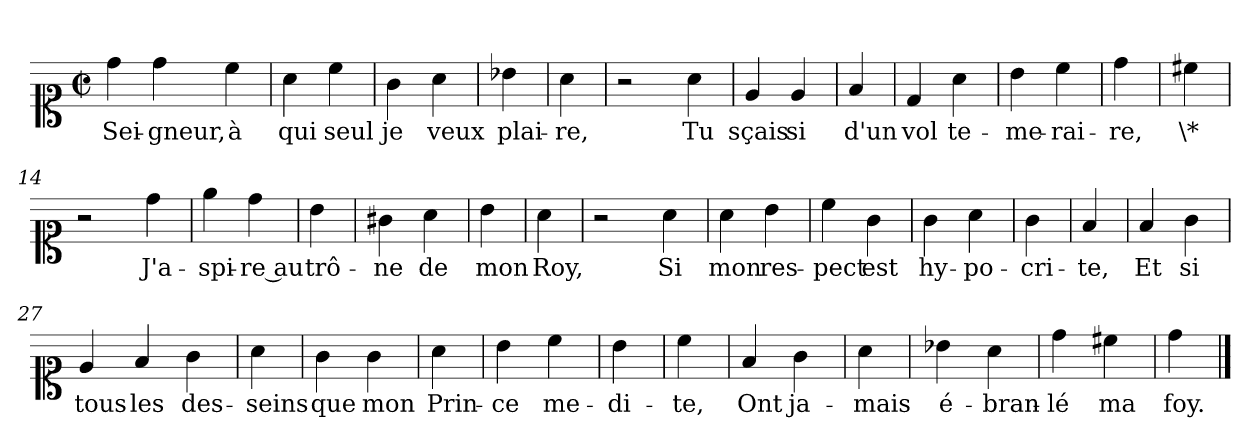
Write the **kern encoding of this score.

**kern	**text
*part1	*part1
*staff1	*staff1
*clefC1	*
*k[]	*
*C:	*
*M2/2	*
*met(c|)	*
=1	=1
4dd	Sei-
4dd	-gneur,
4cc	à
=3	=3
4a	qui
4cc	seul
=4	=4
4g	je
4a	veux
=5	=5
4b-X	plai-
=6	=6
4a	-re,
=7	=7
2r	.
4a	Tu
=8	=8
4e	sçais
4e	si
=9	=9
4f	d'un
=10	=10
4d	vol
4a	te-
=11	=11
4b	-me-
4cc	-rai-
=12	=12
4dd	-re,
=13	=13
4cc#X	\*
=14	=14
2r	.
4dd	J'a-
=15	=15
4ee	-spi-
4dd	-re au
=16	=16
4b	trô-
=17	=17
4g#X	-ne
4a	de
=18	=18
4b	mon
=19	=19
4a	Roy,
=20	=20
2r	.
4a	Si
=21	=21
4a	mon
4b	res-
=22	=22
4cc	-pect
4g	est
=23	=23
4g	hy-
4a	-po-
=24	=24
4g	-cri-
=25	=25
4f	-te,
=26	=26
4f	Et
4g	si
=27	=27
4e	tous
4f	les
4g	des-
=29	=29
4a	-seins
=30	=30
4g	que
4g	mon
=31	=31
4a	Prin-
=32	=32
4b	-ce
4cc	me-
=33	=33
4b	-di-
=34	=34
4cc	-te,
=35	=35
4f	Ont
4g	ja-
=36	=36
4a	-mais
=37	=37
4b-X	é-
4a	-bran-
=38	=38
4dd	-lé
4cc#X	ma
=39	=39
4dd	foy.
==	==
*-	*-
